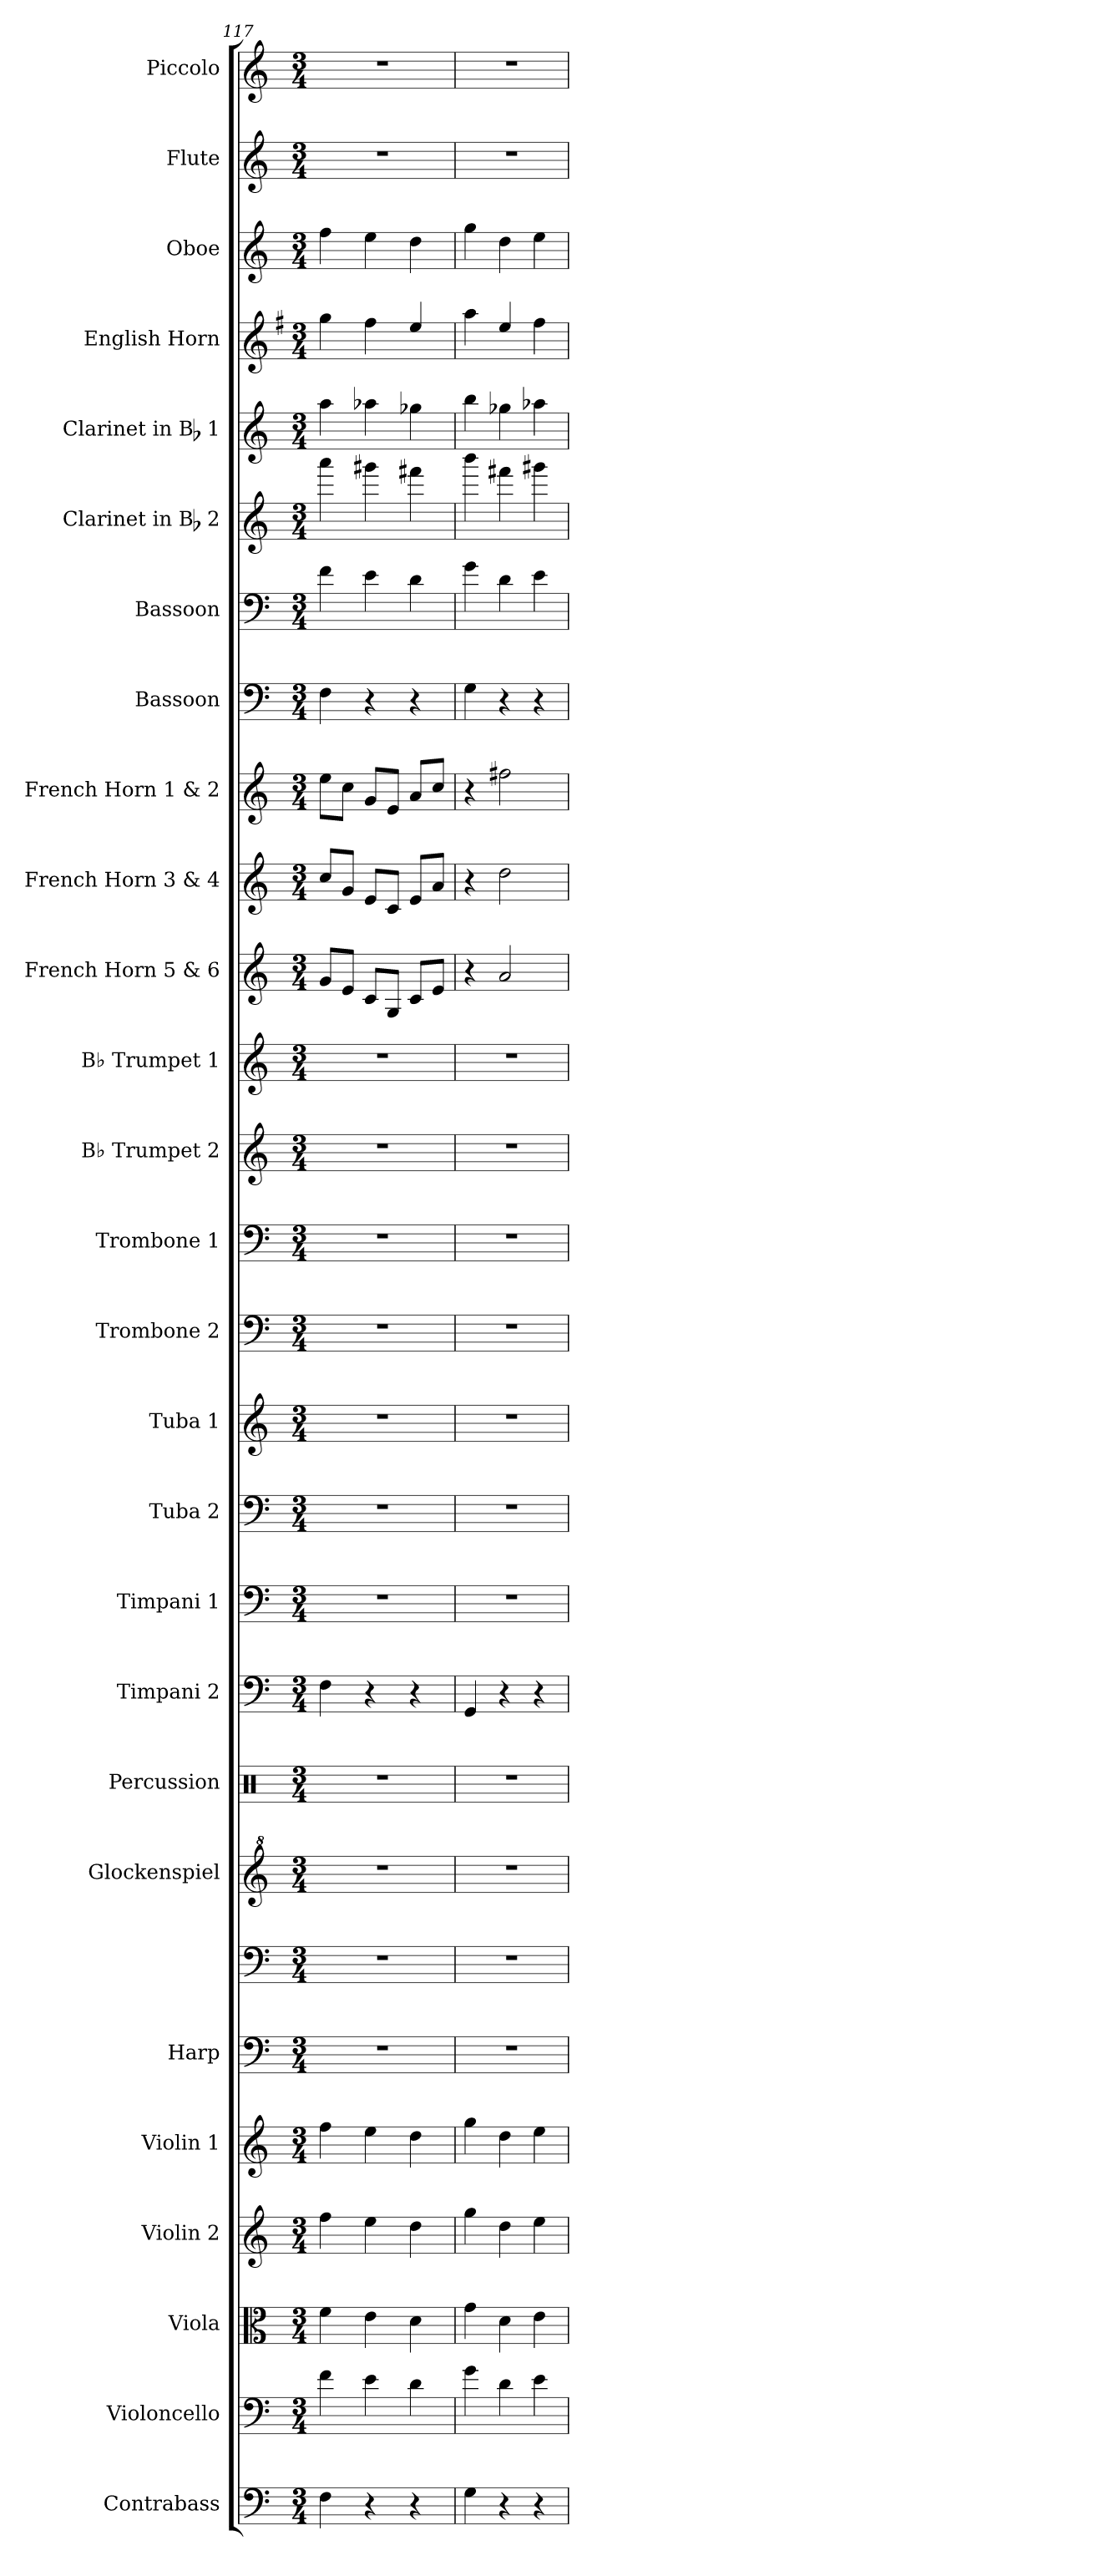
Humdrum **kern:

**kern	**kern	**kern	**kern	**kern	**kern	**kern	**kern	**kern	**kern	**kern	**kern	**kern	**kern	**kern	**kern	**kern	**kern	**kern	**kern	**kern	**kern	**kern	**kern	**kern	**kern	**kern	**kern
*part27	*part26	*part25	*part24	*part23	*part22	*part22	*part21	*part20	*part19	*part18	*part17	*part16	*part15	*part14	*part13	*part12	*part11	*part10	*part9	*part8	*part7	*part6	*part5	*part4	*part3	*part2	*part1
*staff28	*staff27	*staff26	*staff25	*staff24	*staff23	*staff22	*staff21	*staff20	*staff19	*staff18	*staff17	*staff16	*staff15	*staff14	*staff13	*staff12	*staff11	*staff10	*staff9	*staff8	*staff7	*staff6	*staff5	*staff4	*staff3	*staff2	*staff1
*I"Contrabass	*I"Violoncello	*I"Viola	*I"Violin 2	*I"Violin 1	*I"Harp	*	*I"Glockenspiel	*I"Percussion	*I"Timpani 2	*I"Timpani 1	*I"Tuba 2	*I"Tuba 1	*I"Trombone 2	*I"Trombone 1	*I"B♭ Trumpet 2	*I"B♭ Trumpet 1	*I"French Horn 5 &amp; 6	*I"French Horn 3 &amp; 4	*I"French Horn 1 &amp; 2	*I"Bassoon	*I"Bassoon	*I"Clarinet in Bb 2	*I"Clarinet in Bb 1	*I"English Horn	*I"Oboe	*I"Flute	*I"Piccolo
*I'Cbs.	*I'Vlc.	*I'Vla.	*I'Vln. 2	*I'Vln. 1	*I'Hrp.	*	*I'Glk.	*I'Perc.	*I'Timp. 2	*I'Timp. 1	*I'Tba. 2	*I'Tba. 1	*I'Tbn. 2	*I'Tbn. 1	*I'B♭ Tpt. 2	*I'B♭ Tpt. 1	*I'F Hn. 5 &amp; 6	*I'F Hn. 3 &amp; 4	*I'F Hn. 1 &amp; 2	*I'Bsn.	*I'Bsn.	*	*	*I'Eng Hn.	*I'Ob.	*I'Fl.	*I'Pic.
*clefF4	*clefF4	*clefC3	*clefG2	*clefG2	*clefF4	*clefF4	*clefG^2	*clefX	*clefF4	*clefF4	*clefF4	*clefG2	*clefF4	*clefF4	*clefG2	*clefG2	*clefG2	*clefG2	*clefG2	*clefF4	*clefF4	*clefG2	*clefG2	*clefG2	*clefG2	*clefG2	*clefG2
*	*	*	*	*	*	*	*	*	*	*	*	*	*	*	*ITrd1c2	*ITrd1c2	*ITrd4c7	*ITrd4c7	*ITrd4c7	*	*	*ITrd-5c-8	*ITrd-5c-8	*ITrd4c7	*	*	*
*k[]	*k[]	*k[]	*k[]	*k[]	*k[]	*k[]	*k[]	*k[]	*k[]	*k[]	*k[]	*k[]	*k[]	*k[]	*k[b-e-]	*k[b-e-]	*k[b-]	*k[b-]	*k[b-]	*k[]	*k[]	*k[b-e-a-d-]	*k[b-e-a-d-]	*k[]	*k[]	*k[]	*k[]
*M3/4	*M3/4	*M3/4	*M3/4	*M3/4	*M3/4	*M3/4	*M3/4	*M3/4	*M3/4	*M3/4	*M3/4	*M3/4	*M3/4	*M3/4	*M3/4	*M3/4	*M3/4	*M3/4	*M3/4	*M3/4	*M3/4	*M3/4	*M3/4	*M3/4	*M3/4	*M3/4	*M3/4
=117	=117	=117	=117	=117	=117	=117	=117	=117	=117	=117	=117	=117	=117	=117	=117	=117	=117	=117	=117	=117	=117	=117	=117	=117	=117	=117	=117
4F\	4f\	4f\	4ff\	4ff\	2.r	2.r	2.r	2.r	4F\	2.r	2.r	2.r	2.r	2.r	2.r	2.r	8c/L	8f/L	8a\L	4F\	4f\	4ffff\	4fff\	4cc\	4ff\	2.r	2.r
.	.	.	.	.	.	.	.	.	.	.	.	.	.	.	.	.	8A/J	8c/J	8f\J	.	.	.	.	.	.	.	.
4r	4e\	4e\	4ee\	4ee\	.	.	.	.	4r	.	.	.	.	.	.	.	8F/L	8A/L	8c/L	4r	4e\	4eeeen\	4fff-X\	4b\	4ee\	.	.
.	.	.	.	.	.	.	.	.	.	.	.	.	.	.	.	.	8C/J	8F/J	8A/J	.	.	.	.	.	.	.	.
4r	4d\	4d\	4dd\	4dd\	.	.	.	.	4r	.	.	.	.	.	.	.	8F/L	8A/L	8d/L	4r	4d\	4ddddn\	4eee--X\	4a/	4dd\	.	.
.	.	.	.	.	.	.	.	.	.	.	.	.	.	.	.	.	8A/J	8d/J	8f/J	.	.	.	.	.	.	.	.
=118	=118	=118	=118	=118	=118	=118	=118	=118	=118	=118	=118	=118	=118	=118	=118	=118	=118	=118	=118	=118	=118	=118	=118	=118	=118	=118	=118
4G\	4g\	4g\	4gg\	4gg\	2.r	2.r	2.r	2.r	4GG/	2.r	2.r	2.r	2.r	2.r	2.r	2.r	4r	4r	4r	4G\	4g\	4gggg\	4ggg\	4dd\	4gg\	2.r	2.r
4r	4d\	4d\	4dd\	4dd\	.	.	.	.	4r	.	.	.	.	.	.	.	2d/	2g\	2bn\	4r	4d\	4ddddn\	4eee--X\	4a/	4dd\	.	.
4r	4e\	4e\	4ee\	4ee\	.	.	.	.	4r	.	.	.	.	.	.	.	.	.	.	4r	4e\	4eeeen\	4fff-X\	4b\	4ee\	.	.
=	=	=	=	=	=	=	=	=	=	=	=	=	=	=	=	=	=	=	=	=	=	=	=	=	=	=	=
*-	*-	*-	*-	*-	*-	*-	*-	*-	*-	*-	*-	*-	*-	*-	*-	*-	*-	*-	*-	*-	*-	*-	*-	*-	*-	*-	*-
